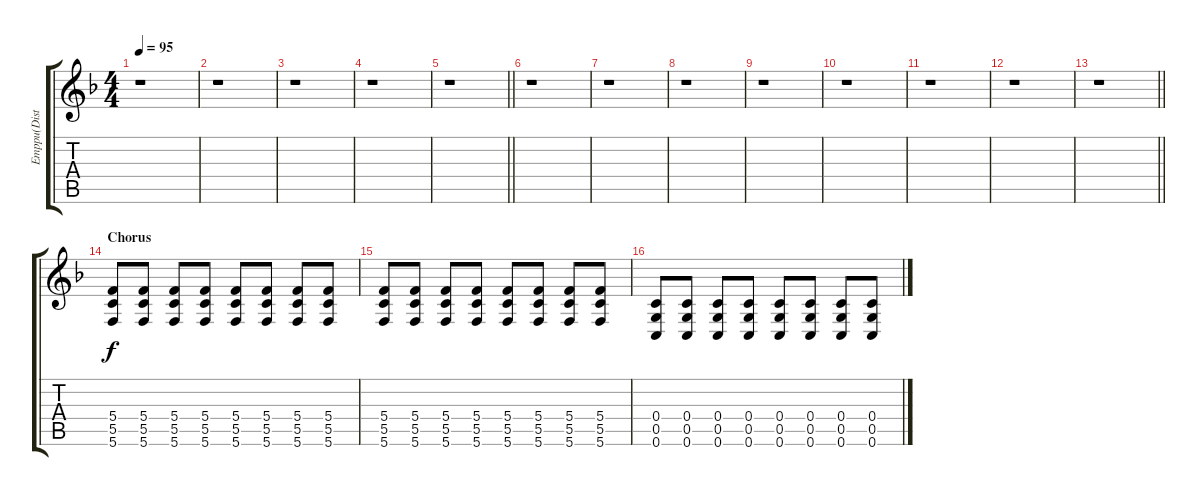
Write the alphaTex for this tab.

\track ("Emppu(Disto)" "Emppu(Dist") {instrument distortionguitar}
\staff {score tabs}
\tuning (D4 A3 F3 C3 G2 C2) {hide}
\ts (4 4)
\tempo 95
\clef g2
\ks f
r.1{dy f} |
r.1 |
r.1 |
r.1 |
\barLineRight lightlight
r.1 |
r.1 |
r.1 |
r.1 |
r.1 |
r.1 |
r.1 |
r.1 |
\barLineRight lightlight
r.1 |
\section ("" "Chorus")
(5.4 5.5 5.6).8 (5.4 5.5 5.6).8 (5.4 5.5 5.6).8 (5.4 5.5 5.6).8 (5.4 5.5 5.6).8 (5.4 5.5 5.6).8 (5.4 5.5 5.6).8 (5.4 5.5 5.6).8 |
(5.4 5.5 5.6).8 (5.4 5.5 5.6).8 (5.4 5.5 5.6).8 (5.4 5.5 5.6).8 (5.4 5.5 5.6).8 (5.4 5.5 5.6).8 (5.4 5.5 5.6).8 (5.4 5.5 5.6).8 |
(0.4 0.5 0.6).8 (0.4 0.5 0.6).8 (0.4 0.5 0.6).8 (0.4 0.5 0.6).8 (0.4 0.5 0.6).8 (0.4 0.5 0.6).8 (0.4 0.5 0.6).8 (0.4 0.5 0.6).8
